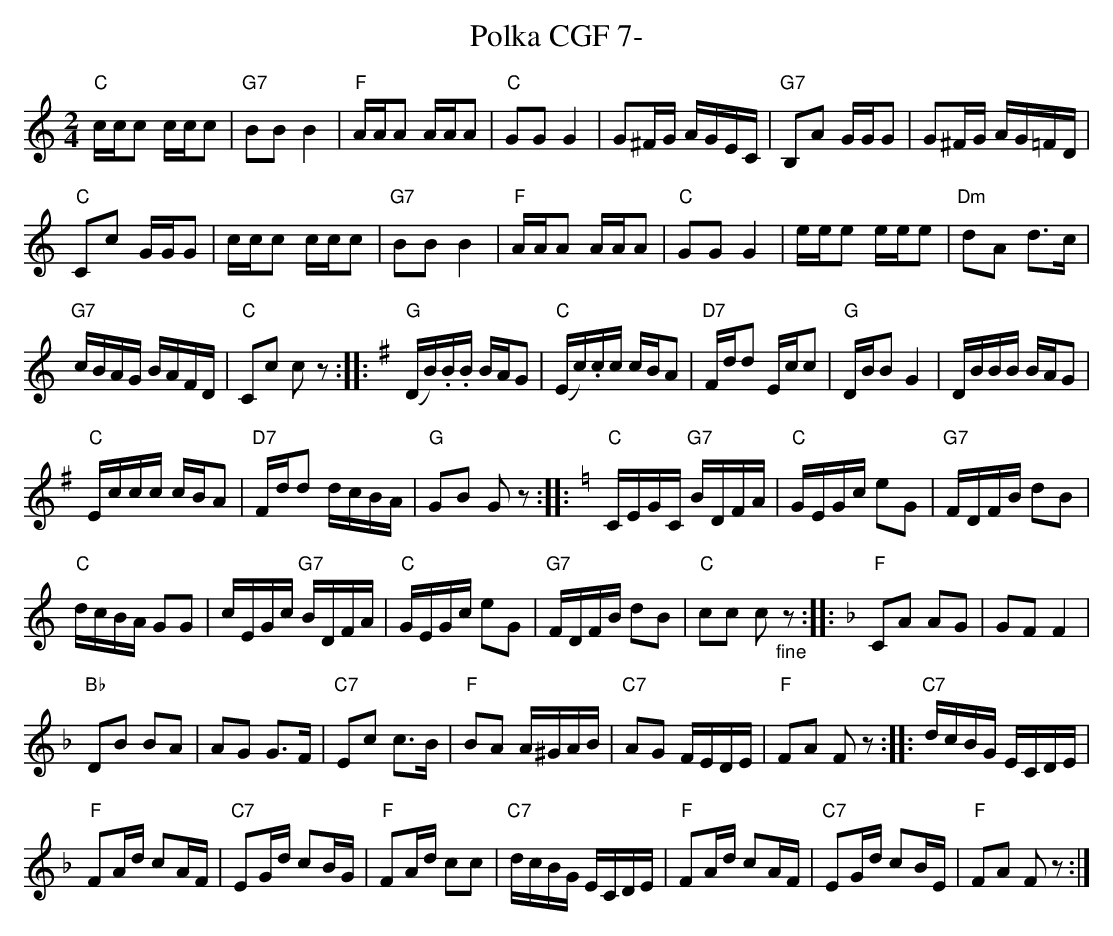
X:1
T:Polka CGF 7-
M:2/4
L:1/16
K:Cmaj
"C"ccc2 ccc2 | "G7"B2B2 B4 | "F"AAA2 AAA2 | "C"G2G2 G4 | G2^FG AGEC | "G7"B,2A2 GGG2 | G2^FG AG=FD |
"C"C2c2 GGG2 | ccc2 ccc2 | "G7"B2B2 B4 | "F"AAA2 AAA2 | "C"G2G2 G4 | eee2 eee2 | "Dm"d2A2 d3c |
"G7"cBAG BAFD | "C"C2c2 c2 z2 :: [K:Gmaj] "G"(DB).B.B BAG2 | "C"(Ec).cc cBA2 | "D7"Fdd2 Ecc2 | "G"DBB2 G4 | DBBB BAG2 |
"C"Eccc cBA2 | "D7"Fdd2 dcBA | "G"G2B2 G2z2 ::[K:Cmaj] "C"CEGC "G7"BDFA | "C"GEGc e2G2 | "G7"FDFB d2B2 |
"C"dcBA G2G2 | cEGc "G7"BDFA | "C"GEGc e2G2 | "G7"FDFB d2B2 | "C"c2c2 c2"_fine"z2 :: [K:Fmaj] [L:1/8] "F"CA AG | GF F2 |
"Bb"DB BA | AG G>F | "C7"Ec c>B | "F"BA A/2^G/2A/2B/2 | "C7"AG F/2E/2D/2E/2 | "F"FA Fz :: [L:1/16] "C7"dcBG ECDE |
"F"F2Ad c2AF | "C7"E2Gd c2BG | "F"F2Ad c2c2 | "C7"dcBG ECDE | "F"F2Ad c2AF | "C7"E2Gd c2BE | "F"F2A2 F2 z2 :|
